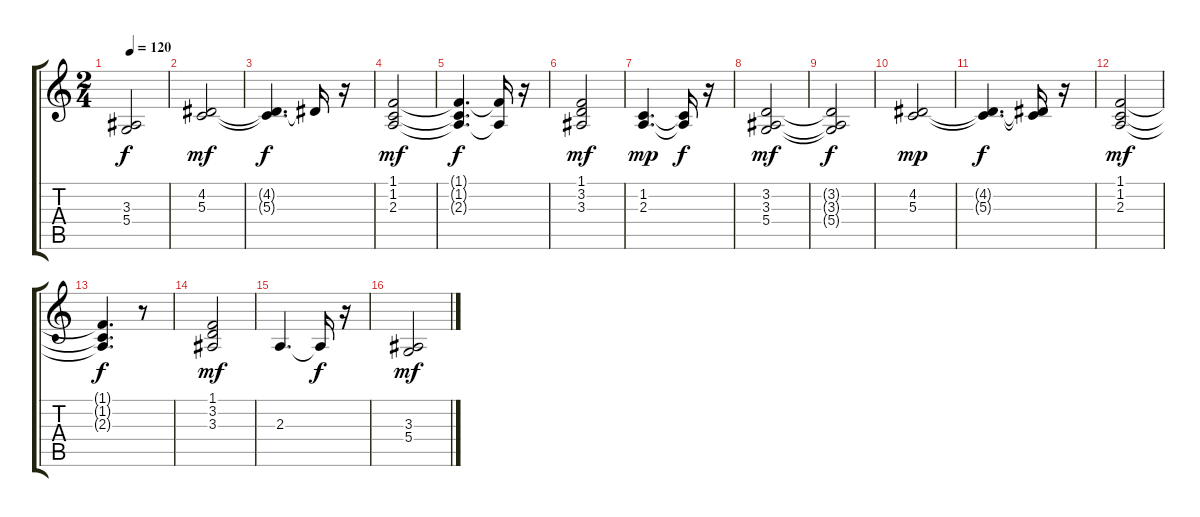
\track "" {instrument pad4choir}
\staff {score tabs}
\tuning (E4 B3 G3 D3 A2 E2) {hide}
\ts (2 4)
\tempo 120
\clef g2
\ks c
(3.3{t} 5.4{t}).2{dy f} |
(4.2 5.3).2{dy mf} |
(4.2{t} 5.3{t}).4{d dy f} 4.2{t}.16 r.16 |
(1.1 1.2 2.3).2{dy mf} |
(1.1{t} 1.2{t} 2.3{t}).4{d dy f} (1.1{t} 2.3{t}).16 r.16 |
(1.1 3.2 3.3).2{dy mf} |
(1.2 2.3).4{d dy mp} (1.2{t} 2.3{t}).16{dy f} r.16 |
(3.2 3.3 5.4).2{dy mf} |
(3.2{t} 3.3{t} 5.4{t}).2{dy f} |
(4.2 5.3).2{dy mp} |
(4.2{t} 5.3{t}).4{d dy f} (4.2{t} 5.3{t}).16 r.16 |
(1.1 1.2 2.3).2{dy mf} |
(1.1{t} 1.2{t} 2.3{t}).4{d dy f} r.8 |
(1.1 3.2 3.3).2{dy mf} |
2.3.4{d} 2.3{t}.16{dy f} r.16 |
(3.3 5.4).2{dy mf}
